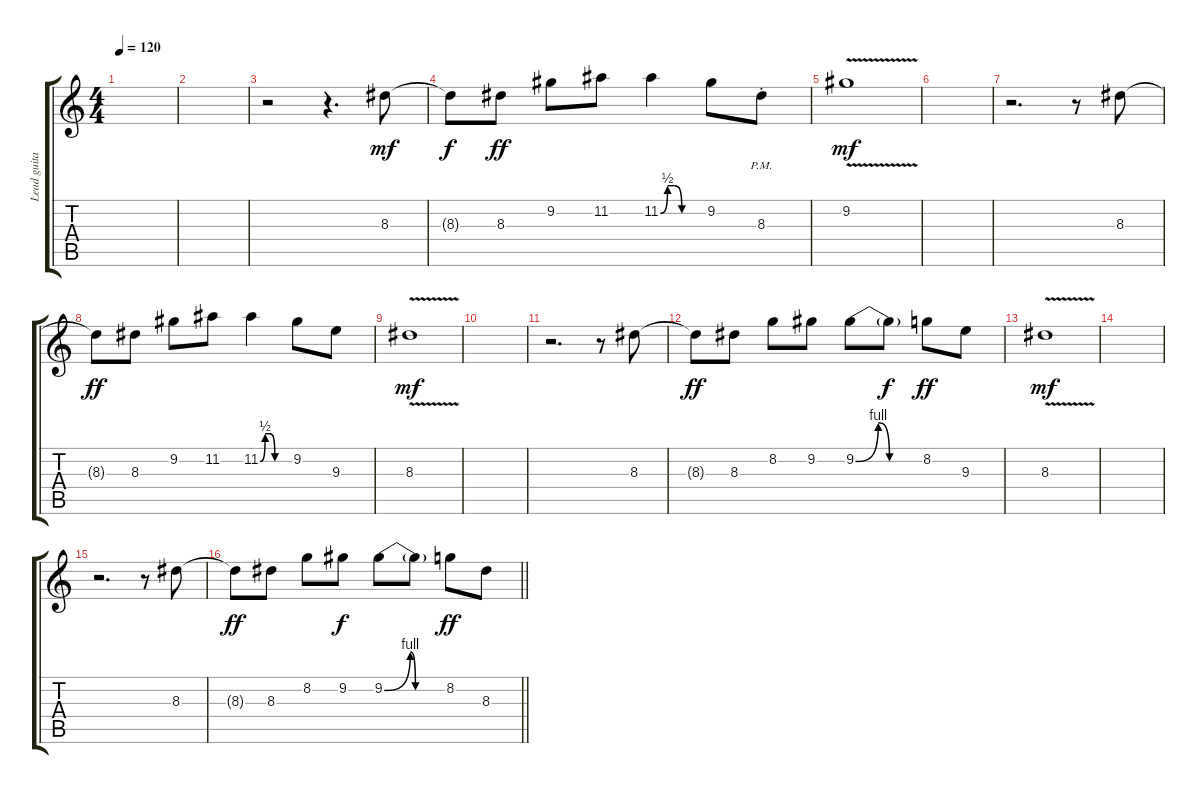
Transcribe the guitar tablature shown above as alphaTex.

\track ("Lead guitar (Arnaud)" "Lead guita") {instrument overdrivenguitar bank 29}
\staff {score tabs}
\tuning (E4 B3 G3 D3 A2 D2) {hide}
\ts (4 4)
\tempo 120
\clef g2
\ks c
|
|
r.2 r.4{d} 8.3.8{dy mf} |
8.3{t}.8{dy f} 8.3.8{dy ff} 9.2.8 11.2.8 11.2{be (custom 0 0 10 2 20 2 30 0 60 0)}.4 9.2.8 8.3{pm st}.8 |
9.2{v}.1{dy mf} |
|
r.2{d} r.8 8.3.8 |
8.3{t}.8{dy ff} 8.3.8 9.2.8 11.2.8 11.2{be (custom 0 0 10 2 20 2 30 0 60 0)}.4 9.2.8 9.3.8 |
8.3{v}.1{dy mf} |
|
r.2{d} r.8 8.3.8 |
8.3{t}.8{dy ff} 8.3.8 8.2.8 9.2.8 9.2{be (custom 0 0 20 4 30 0 60 0)}.8 9.2{t}.8{dy f} 8.2.8{dy ff} 9.3.8 |
8.3{v}.1{dy mf} |
|
r.2{d} r.8 8.3.8 |
\barLineRight lightlight
8.3{t}.8{dy ff} 8.3.8 8.2.8 9.2.8{dy f} 9.2{be (custom 0 0 25 4 30 0 60 0)}.8 9.2{t}.8 8.2.8{dy ff} 8.3.8
